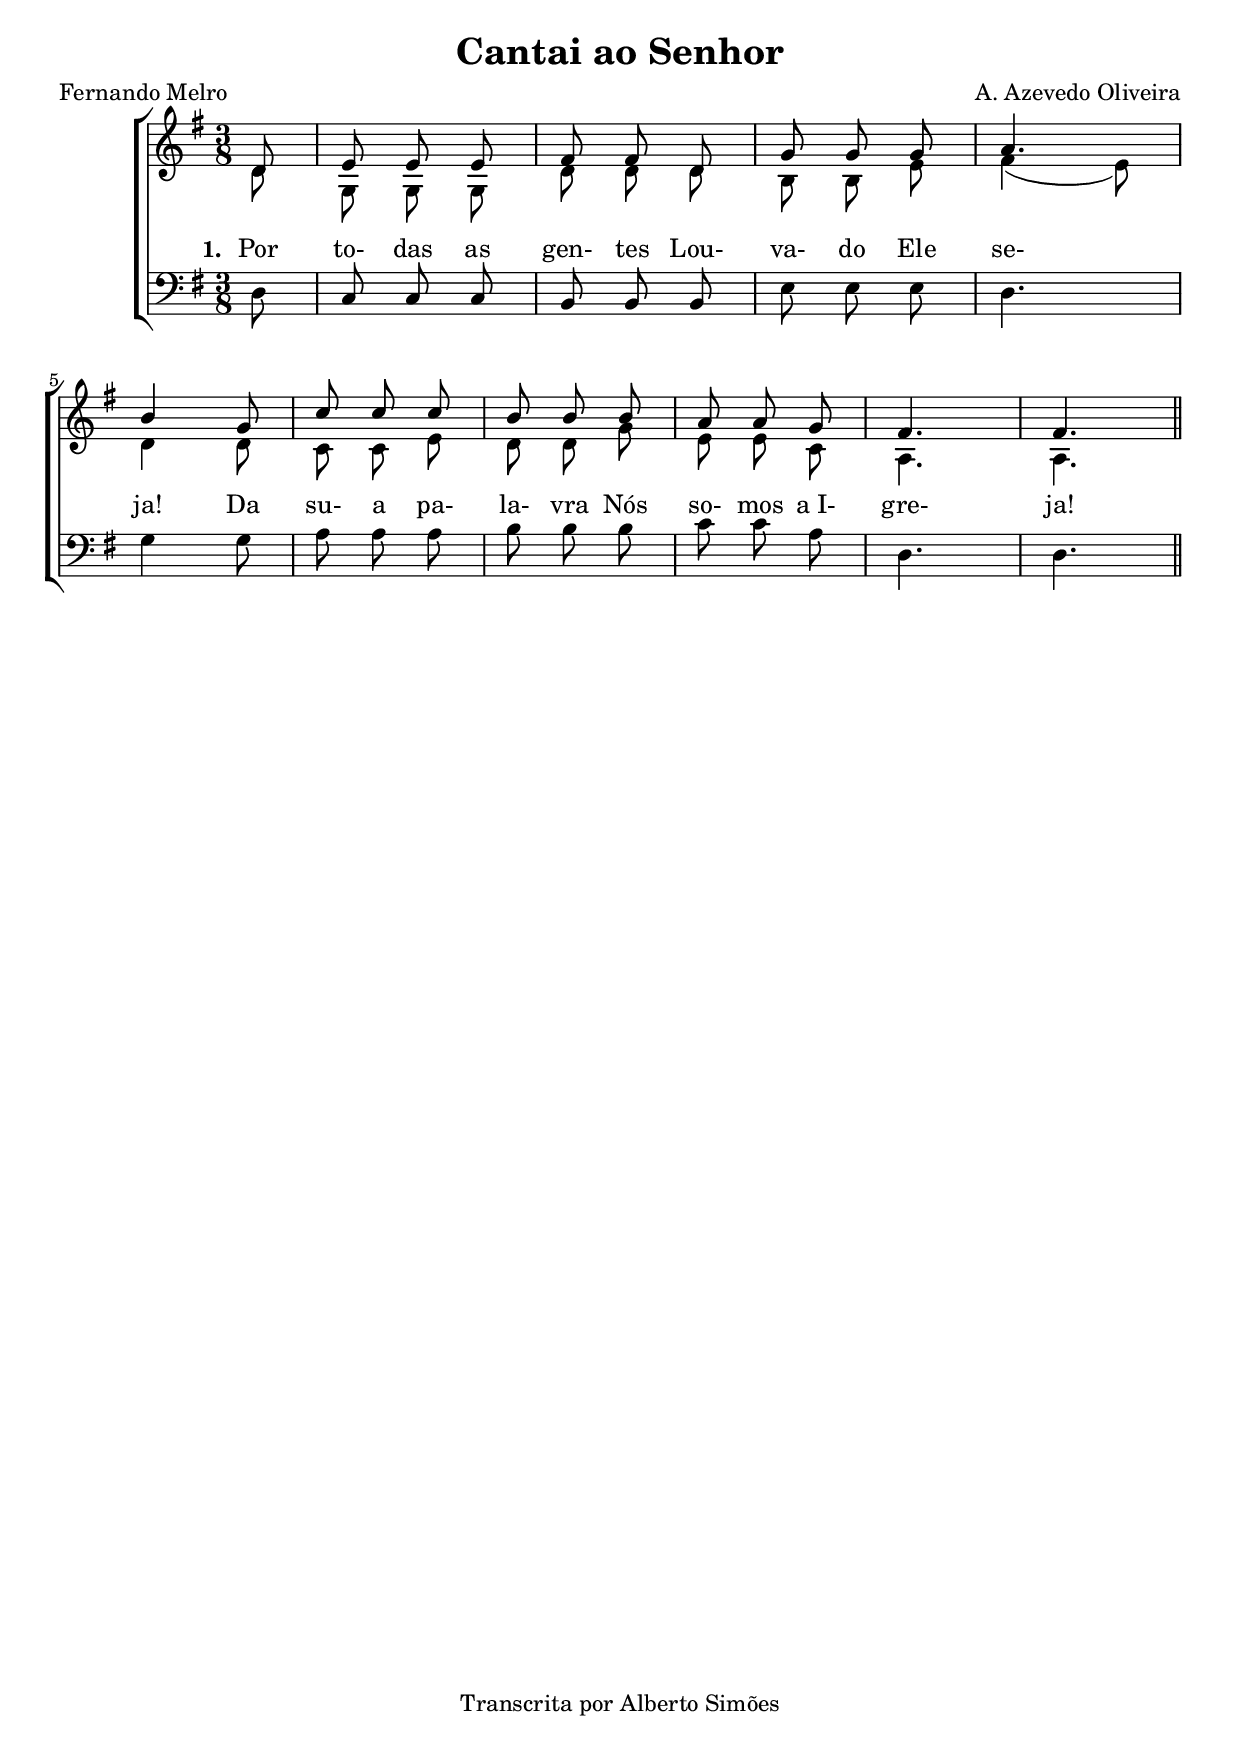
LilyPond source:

\version "2.14.0"

\header {
  title = "Cantai ao Senhor"
  composer = "A. Azevedo Oliveira"
  poet = "Fernando Melro"

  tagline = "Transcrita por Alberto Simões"

  ocasioes = "entrada"
  seccao   = "entrada"
}

global = {
  \key g \major
  \time 3/8
}

sopranos = \relative c' {
  \global
  \autoBeamOff	
  \voiceOne

  \partial 8 d8|e e e|fis fis d|g g g|a4.|
  \break
  b4 g8|c c c|b b b|a a g |fis4. |fis4.\bar "|."
}

contraltos = \relative c' {
  \global
  \autoBeamOff  
  \voiceTwo

  \partial 8 d8|g, g g|d' d d|b b e|fis4( e8) |
  d4 d8|c c e|d d g|e e c|a4. |a4.\bar "|."

}

tenores = \relative c {
  \global 
  \clef bass
  \autoBeamOff

  \partial 8 d8 |c c c|b b b |e e e |d4.|
  g4 g8|a a a|b b b|c c a|d,4.|d4.\bar "||"
}

text = {
   \set stanza = #"1. "
  \lyricmode {
    Por to- das as gen- tes
    Lou- va- do Ele se- ja!
    Da su- a pa- la- vra
    Nós so- mos a_I- gre- ja!
  }
}

\score {
  <<
    \new ChoirStaff <<
      \new Staff = "upper" <<
        \new Voice = "S" \sopranos
        \new Voice = "A" \contraltos
      >>
      \new Staff = "lower" <<
        \new Voice = "T" \tenores
      >>
      \new Lyrics \with { alignAboveContext = "lower" } { \lyricsto S \text }
    >>
  >>
  \layout {
    \context {
      \Staff \RemoveEmptyStaves 
      \override VerticalAxisGroup #'remove-first = ##t
    }
    % #(layout-set-staff-size 17)
  }
  \midi {
    \context {
      \Score
      tempoWholesPerMinute = #(ly:make-moment 80 4)
    }
  }
}


